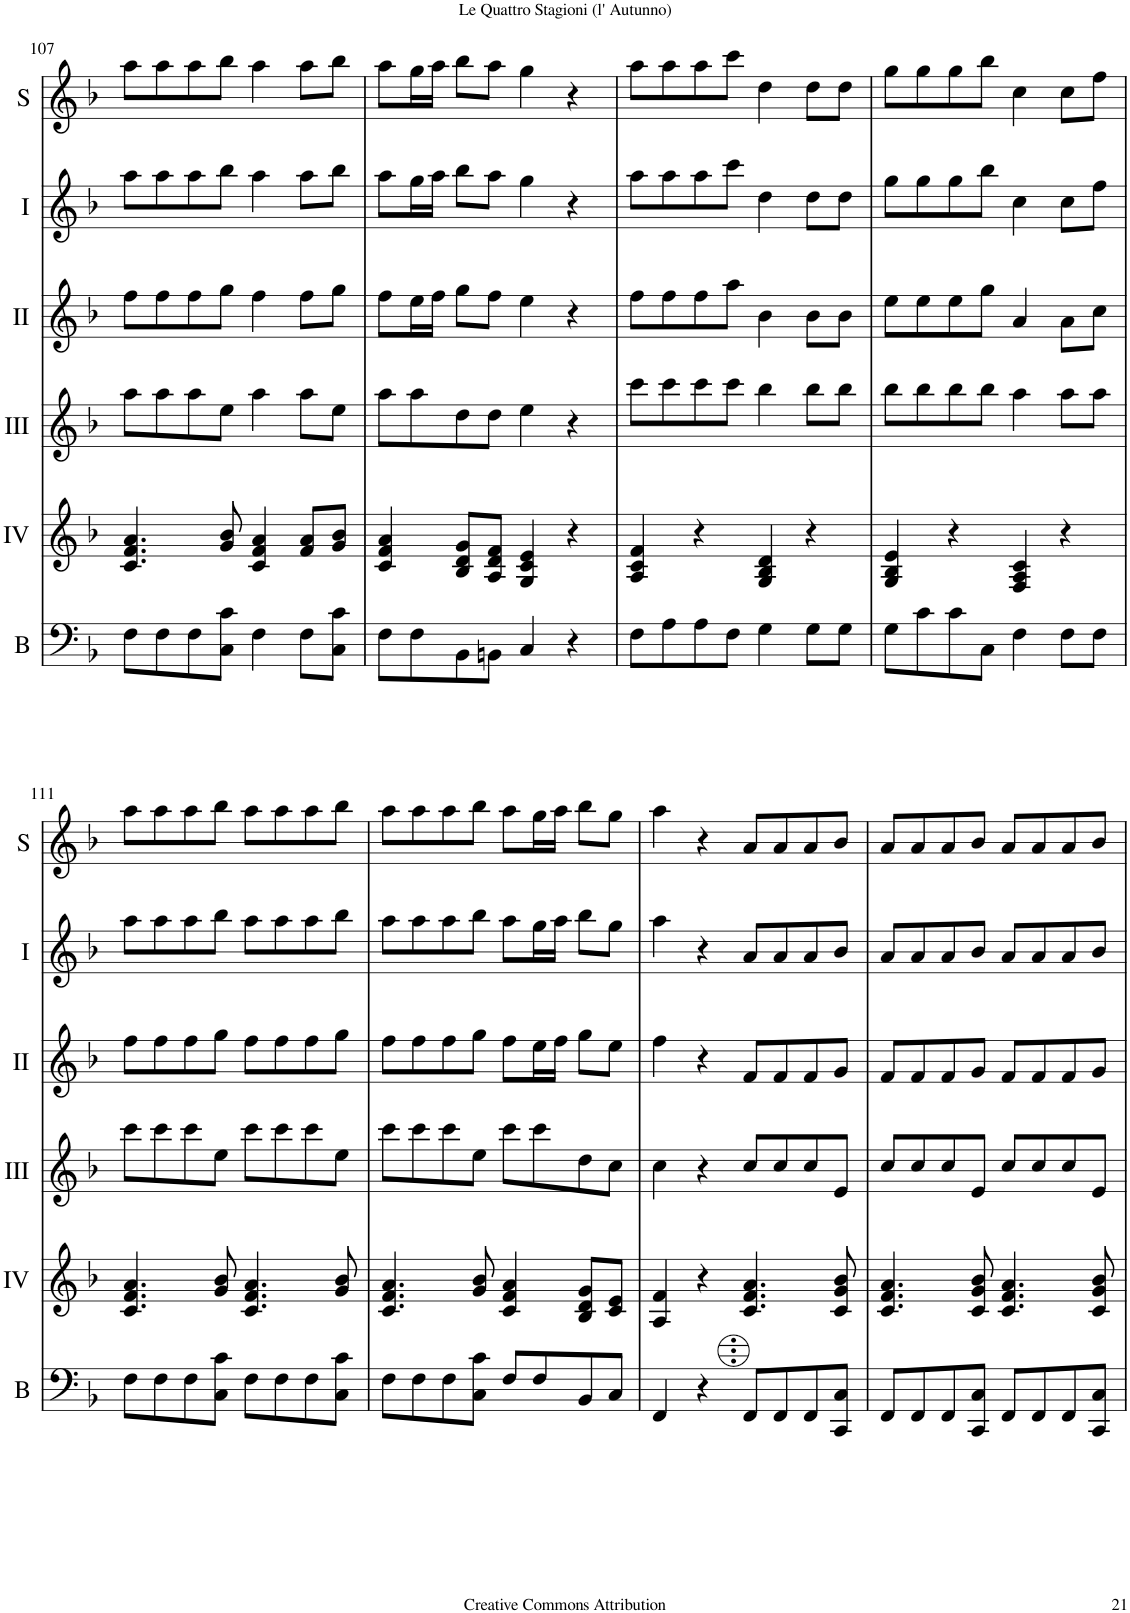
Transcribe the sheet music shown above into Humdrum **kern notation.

**kern	**kern	**kern	**kern	**kern	**kern
*part6	*part5	*part4	*part3	*part2	*part1
*staff6	*staff5	*staff4	*staff3	*staff2	*staff1
*I"Bass	*I"Acc. 4	*I"Acc. 3	*I"Acc. 2	*I"Acc. 1	*I"Acc. Solo
*I'B	*	*	*	*	*I'S
!!LO:PB:g=z
*clefF4	*clefG2	*clefG2	*clefG2	*clefG2	*clefG2
*Trd7c12	*	*Trd7c12	*	*	*
*k[b-]	*k[b-]	*k[b-]	*k[b-]	*k[b-]	*k[b-]
*M4/4	*M4/4	*M4/4	*M4/4	*M4/4	*M4/4
*met(c)	*met(c)	*met(c)	*met(c)	*met(c)	*met(c)
=107	=107	=107	=107	=107	=107
8F\L	4.c/ 4.f/ 4.a/	8aa\L	8ff\L	8aa\L	8aa\L
8F\	.	8aa\	8ff\	8aa\	8aa\
8F\	.	8aa\	8ff\	8aa\	8aa\
8C\ 8c\J	8g/ 8b-/	8ee\J	8gg\J	8bb-\J	8bb-\J
4F\	4c/ 4f/ 4a/	4aa\	4ff\	4aa\	4aa\
8F\L	8f/ 8a/L	8aa\L	8ff\L	8aa\L	8aa\L
8C\ 8c\J	8g/ 8b-/J	8ee\J	8gg\J	8bb-\J	8bb-\J
=108	=108	=108	=108	=108	=108
8F\L	4c/ 4f/ 4a/	8aa\L	8ff\L	8aa\L	8aa\L
8F\	.	8aa\	16ee\L	16gg\L	16gg\L
.	.	.	16ff\JJ	16aa\JJ	16aa\JJ
8BB-\	8B-/ 8d/ 8g/L	8dd\	8gg\L	8bb-\L	8bb-\L
8BBn\J	8A/ 8d/ 8f/J	8dd\J	8ff\J	8aa\J	8aa\J
4C/	4G/ 4c/ 4e/	4ee\	4ee\	4gg\	4gg\
4r	4r	4r	4r	4r	4r
=109	=109	=109	=109	=109	=109
8F\L	4A/ 4c/ 4f/	8ccc\L	8ff\L	8aa\L	8aa\L
8A\	.	8ccc\	8ff\	8aa\	8aa\
8A\	4r	8ccc\	8ff\	8aa\	8aa\
8F\J	.	8ccc\J	8aa\J	8ccc\J	8ccc\J
4G\	4G/ 4B-/ 4d/	4bb-\	4b-\	4dd\	4dd\
8G\L	4r	8bb-\L	8b-\L	8dd\L	8dd\L
8G\J	.	8bb-\J	8b-\J	8dd\J	8dd\J
=110	=110	=110	=110	=110	=110
8G\L	4G/ 4B-/ 4e/	8bb-\L	8ee\L	8gg\L	8gg\L
8c\	.	8bb-\	8ee\	8gg\	8gg\
8c\	4r	8bb-\	8ee\	8gg\	8gg\
8C\J	.	8bb-\J	8gg\J	8bb-\J	8bb-\J
4F\	4F/ 4A/ 4c/	4aa\	4a/	4cc\	4cc\
8F\L	4r	8aa\L	8a\L	8cc\L	8cc\L
8F\J	.	8aa\J	8cc\J	8ff\J	8ff\J
!!LO:LB:g=z
=111	=111	=111	=111	=111	=111
8F\L	4.c/ 4.f/ 4.a/	8ccc\L	8ff\L	8aa\L	8aa\L
8F\	.	8ccc\	8ff\	8aa\	8aa\
8F\	.	8ccc\	8ff\	8aa\	8aa\
8C\ 8c\J	8g/ 8b-/	8ee\J	8gg\J	8bb-\J	8bb-\J
8F\L	4.c/ 4.f/ 4.a/	8ccc\L	8ff\L	8aa\L	8aa\L
8F\	.	8ccc\	8ff\	8aa\	8aa\
8F\	.	8ccc\	8ff\	8aa\	8aa\
8C\ 8c\J	8g/ 8b-/	8ee\J	8gg\J	8bb-\J	8bb-\J
=112	=112	=112	=112	=112	=112
8F\L	4.c/ 4.f/ 4.a/	8ccc\L	8ff\L	8aa\L	8aa\L
8F\	.	8ccc\	8ff\	8aa\	8aa\
8F\	.	8ccc\	8ff\	8aa\	8aa\
8C\ 8c\J	8g/ 8b-/	8ee\J	8gg\J	8bb-\J	8bb-\J
8F/L	4c/ 4f/ 4a/	8ccc\L	8ff\L	8aa\L	8aa\L
8F/	.	8ccc\	16ee\L	16gg\L	16gg\L
.	.	.	16ff\JJ	16aa\JJ	16aa\JJ
8BB-/	8B-/ 8d/ 8g/L	8dd\	8gg\L	8bb-\L	8bb-\L
8C/J	8c/ 8e/J	8cc\J	8ee\J	8gg\J	8gg\J
=113	=113	=113	=113	=113	=113
4FF/	4A/ 4f/	4cc\	4ff\	4aa\	4aa\
4r	4r	4r	4r	4r	4r
8FF/L	4.c/ 4.f/ 4.a/	8cc/L	8f/L	8a/L	8a/L
8FF/	.	8cc/	8f/	8a/	8a/
8FF/	.	8cc/	8f/	8a/	8a/
8CC/ 8C/J	8c/ 8g/ 8b-/	8e/J	8g/J	8b-/J	8b-/J
=114	=114	=114	=114	=114	=114
8FF/L	4.c/ 4.f/ 4.a/	8cc/L	8f/L	8a/L	8a/L
8FF/	.	8cc/	8f/	8a/	8a/
8FF/	.	8cc/	8f/	8a/	8a/
8CC/ 8C/J	8c/ 8g/ 8b-/	8e/J	8g/J	8b-/J	8b-/J
8FF/L	4.c/ 4.f/ 4.a/	8cc/L	8f/L	8a/L	8a/L
8FF/	.	8cc/	8f/	8a/	8a/
8FF/	.	8cc/	8f/	8a/	8a/
8CC/ 8C/J	8c/ 8g/ 8b-/	8e/J	8g/J	8b-/J	8b-/J
=	=	=	=	=	=
*-	*-	*-	*-	*-	*-
